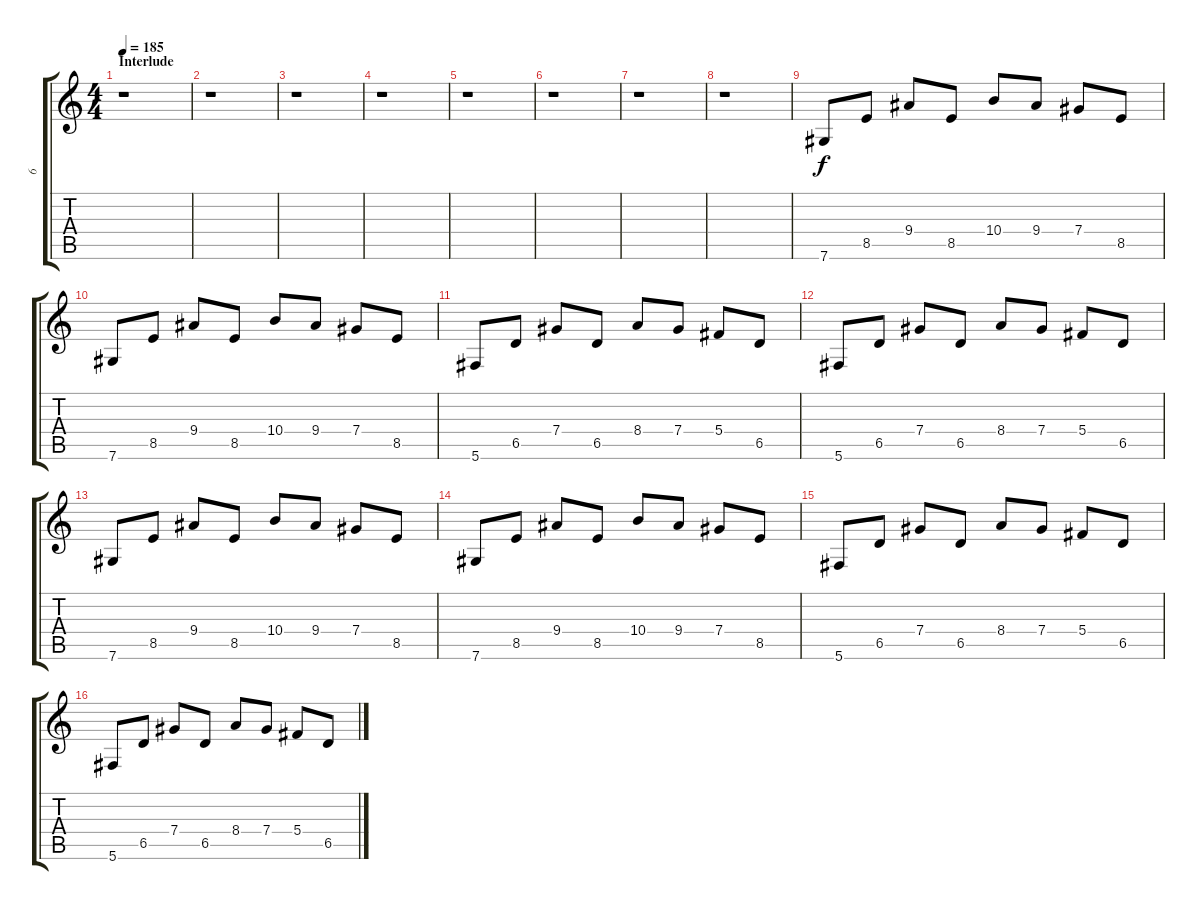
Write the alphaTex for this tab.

\track ("6" "6") {instrument overdrivenguitar}
\staff {score tabs}
\tuning (Eb4 Bb3 Gb3 Db3 Ab2 Db2) {hide}
\ts (4 4)
\section ("" "Interlude")
\tempo 185
\clef g2
\ks c
r.1{dy f} |
r.1 |
r.1 |
r.1 |
r.1 |
r.1 |
r.1 |
r.1 |
7.6.8 8.5.8 9.4.8 8.5.8 10.4.8 9.4.8 7.4.8 8.5.8 |
7.6.8 8.5.8 9.4.8 8.5.8 10.4.8 9.4.8 7.4.8 8.5.8 |
5.6.8 6.5.8 7.4.8 6.5.8 8.4.8 7.4.8 5.4.8 6.5.8 |
5.6.8 6.5.8 7.4.8 6.5.8 8.4.8 7.4.8 5.4.8 6.5.8 |
7.6.8 8.5.8 9.4.8 8.5.8 10.4.8 9.4.8 7.4.8 8.5.8 |
7.6.8 8.5.8 9.4.8 8.5.8 10.4.8 9.4.8 7.4.8 8.5.8 |
5.6.8 6.5.8 7.4.8 6.5.8 8.4.8 7.4.8 5.4.8 6.5.8 |
5.6.8 6.5.8 7.4.8 6.5.8 8.4.8 7.4.8 5.4.8 6.5.8
